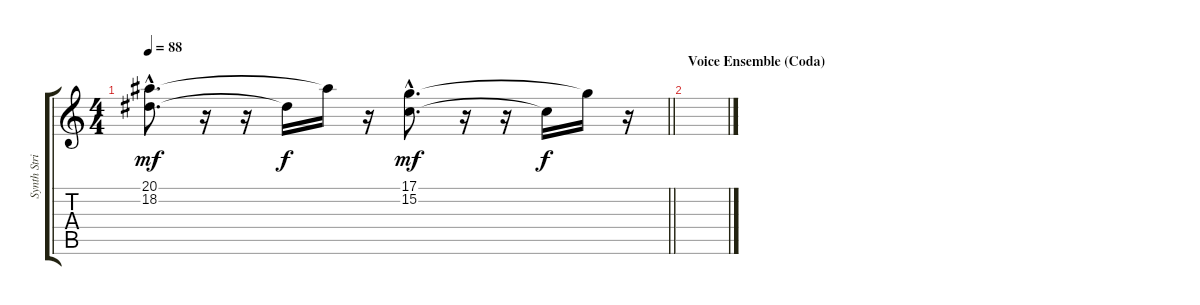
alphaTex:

\track ("Synth Strings [Flake]" "Synth Stri") {instrument stringensemble1}
\staff {score tabs}
\tuning (D4 A3 F3 C3 G2 C2) {hide}
\ts (4 4)
\tempo 88
\clef g2
\barLineRight lightlight
\ks c
(20.1{hac} 18.2{hac}).8{d dy mf} r.16 r.16 18.2{t}.16{dy f} 20.1{t}.16 r.16 (17.1{hac} 15.2{hac}).8{d dy mf} r.16 r.16 15.2{t}.16{dy f} 17.1{t}.16 r.16 |
\section ("" "Voice Ensemble (Coda)")
